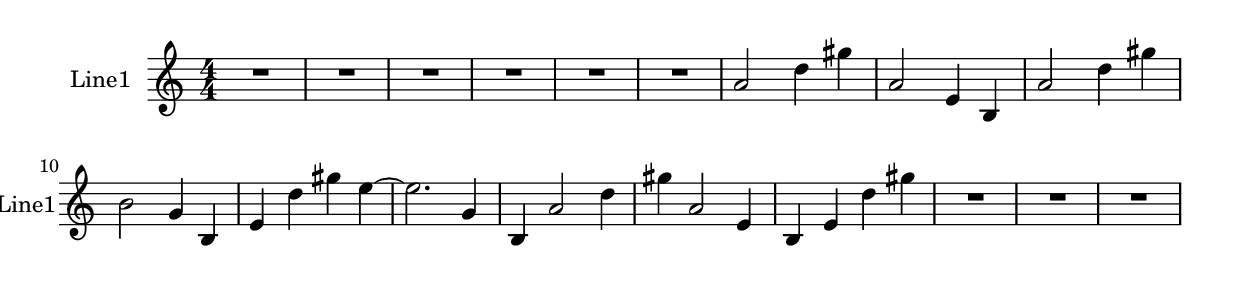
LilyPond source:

% 2016-08-27 18:32

\version "2.18.2"
\language "english"

\header {}

\layout {}

\paper {}

\score {
    \new Score <<
        \context Staff = "line1" {
            \set Staff.instrumentName = \markup { Line1 }
            \set Staff.shortInstrumentName = \markup { Line1 }
            {
                {
                    {
                        \numericTimeSignature
                        \time 4/4
                        \bar "||"
                        \accidentalStyle modern-cautionary
                        R1 * 6
                    }
                    {
                        a'2
                        d''4
                        gs''4
                        a'2
                        e'4
                        b4
                        a'2
                        d''4
                        gs''4
                        b'2
                        g'4
                        b4
                        e'4
                        d''4
                        gs''4
                        e''4 ~
                        e''2.
                        g'4
                        b4
                        a'2
                        d''4
                        gs''4
                        a'2
                        e'4
                        b4
                        e'4
                        d''4
                        gs''4
                    }
                }
                {
                    R1 * 3
                }
            }
        }
    >>
}